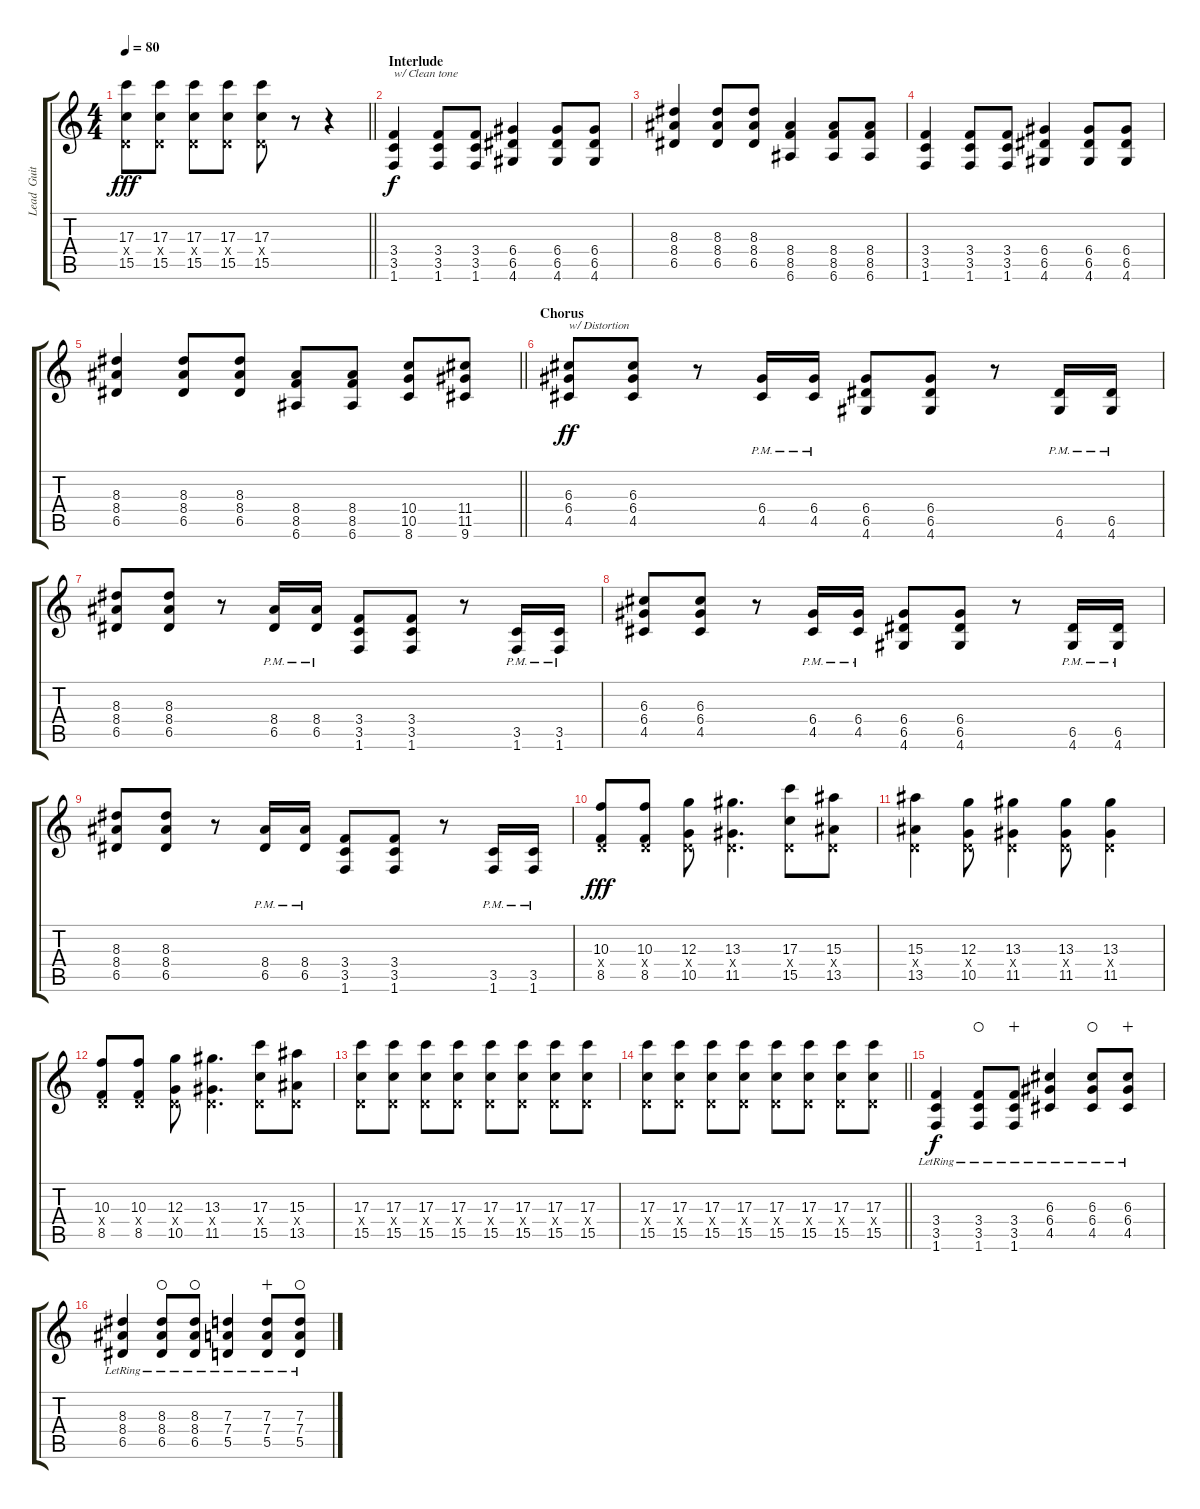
\track ("Lead  Guitar (Jason)" "Lead  Guit") {instrument distortionguitar}
\staff {score tabs}
\tuning (E4 B3 G3 D3 A2 E2) {hide}
\ts (4 4)
\tempo 80
\clef g2
\barLineRight lightlight
\ks c
(17.3 0.4{x} 15.5).8{dy fff} (17.3 0.4{x} 15.5).8 (17.3 0.4{x} 15.5).8 (17.3 0.4{x} 15.5).8 (17.3 0.4{x} 15.5).8 r.8 r.4 |
\section ("" "Interlude")
(3.4 3.5 1.6).4{txt "w/ Clean tone" dy f instrument electricguitarclean} (3.4 3.5 1.6).8 (3.4 3.5 1.6).8 (6.4 6.5 4.6).4 (6.4 6.5 4.6).8 (6.4 6.5 4.6).8 |
(8.3 8.4 6.5).4 (8.3 8.4 6.5).8 (8.3 8.4 6.5).8 (8.4 8.5 6.6).4 (8.4 8.5 6.6).8 (8.4 8.5 6.6).8 |
(3.4 3.5 1.6).4{instrument electricguitarclean} (3.4 3.5 1.6).8 (3.4 3.5 1.6).8 (6.4 6.5 4.6).4 (6.4 6.5 4.6).8 (6.4 6.5 4.6).8 |
\barLineRight lightlight
(8.3 8.4 6.5).4 (8.3 8.4 6.5).8 (8.3 8.4 6.5).8 (8.4 8.5 6.6).8{instrument distortionguitar} (8.4 8.5 6.6).8 (10.4 10.5 8.6).8 (11.4 11.5 9.6).8 |
\section ("" "Chorus")
(6.3 6.4 4.5).8{txt "w/ Distortion" dy ff volume 15} (6.3 6.4 4.5).8 r.8 (6.4 4.5{pm}).16 (6.4 4.5{pm}).16 (6.4 6.5 4.6).8 (6.4 6.5 4.6).8 r.8 (6.5{pm} 4.6).16 (6.5{pm} 4.6).16 |
(8.3 8.4 6.5).8 (8.3 8.4 6.5).8 r.8 (8.4 6.5{pm}).16 (8.4 6.5{pm}).16 (3.4 3.5 1.6).8 (3.4 3.5 1.6).8 r.8 (3.5{pm} 1.6).16 (3.5{pm} 1.6).16 |
(6.3 6.4 4.5).8 (6.3 6.4 4.5).8 r.8 (6.4 4.5{pm}).16 (6.4 4.5{pm}).16 (6.4 6.5 4.6).8 (6.4 6.5 4.6).8 r.8 (6.5{pm} 4.6).16 (6.5{pm} 4.6).16 |
(8.3 8.4 6.5).8 (8.3 8.4 6.5).8 r.8 (8.4 6.5{pm}).16 (8.4 6.5{pm}).16 (3.4 3.5 1.6).8 (3.4 3.5 1.6).8 r.8 (3.5{pm} 1.6).16 (3.5{pm} 1.6).16 |
(10.3 0.4{x} 8.5).8{dy fff} (10.3 0.4{x} 8.5).8 (12.3 0.4{x} 10.5).8 (13.3 0.4{x} 11.5).4{d} (17.3 0.4{x} 15.5).8 (15.3 0.4{x} 13.5).8 |
(15.3 0.4{x} 13.5).4 (12.3 0.4{x} 10.5).8 (13.3 0.4{x} 11.5).4 (13.3 0.4{x} 11.5).8 (13.3 0.4{x} 11.5).4 |
(10.3 0.4{x} 8.5).8 (10.3 0.4{x} 8.5).8 (12.3 0.4{x} 10.5).8 (13.3 0.4{x} 11.5).4{d} (17.3 0.4{x} 15.5).8 (15.3 0.4{x} 13.5).8 |
(17.3 0.4{x} 15.5).8 (17.3 0.4{x} 15.5).8 (17.3 0.4{x} 15.5).8 (17.3 0.4{x} 15.5).8 (17.3 0.4{x} 15.5).8 (17.3 0.4{x} 15.5).8 (17.3 0.4{x} 15.5).8 (17.3 0.4{x} 15.5).8 |
\barLineRight lightlight
(17.3 0.4{x} 15.5).8 (17.3 0.4{x} 15.5).8 (17.3 0.4{x} 15.5).8 (17.3 0.4{x} 15.5).8 (17.3 0.4{x} 15.5).8 (17.3 0.4{x} 15.5).8 (17.3 0.4{x} 15.5).8 (17.3 0.4{x} 15.5).8 |
(3.4{lr} 3.5{lr} 1.6{lr}).4{dy f} (3.4{lr} 3.5{lr} 1.6{lr}).8{waho} (3.4{lr} 3.5{lr} 1.6{lr}).8{wahc} (6.3{lr} 6.4{lr} 4.5{lr}).4 (6.3{lr} 6.4{lr} 4.5{lr}).8{waho} (6.3{lr} 6.4{lr} 4.5{lr}).8{wahc} |
(8.3{lr} 8.4{lr} 6.5{lr}).4 (8.3{lr} 8.4{lr} 6.5{lr}).8{waho} (8.3{lr} 8.4{lr} 6.5{lr}).8{waho} (7.3{lr} 7.4{lr} 5.5{lr}).4 (7.3{lr} 7.4{lr} 5.5{lr}).8{wahc} (7.3{lr} 7.4{lr} 5.5{lr}).8{waho}
